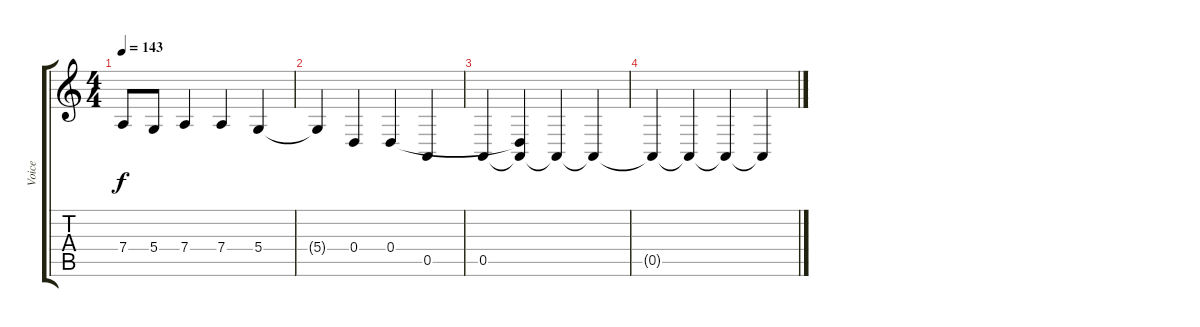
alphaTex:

\track ("Voice" "Voice") {instrument clarinet}
\staff {score tabs}
\tuning (E4 B3 G3 D3 A2 E2) {hide}
\ts (4 4)
\tempo 143
\clef g2
\ks c
7.4.8{dy f} 5.4.8 7.4.4 7.4.4 5.4.4 |
5.4{t}.4 0.4.4 0.4.4 0.5.4 |
0.5.4 (0.4{t} 0.5{t}).4 0.5{t}.4 0.5{t}.4 |
0.5{t}.4 0.5{t}.4 0.5{t}.4 0.5{t}.4
